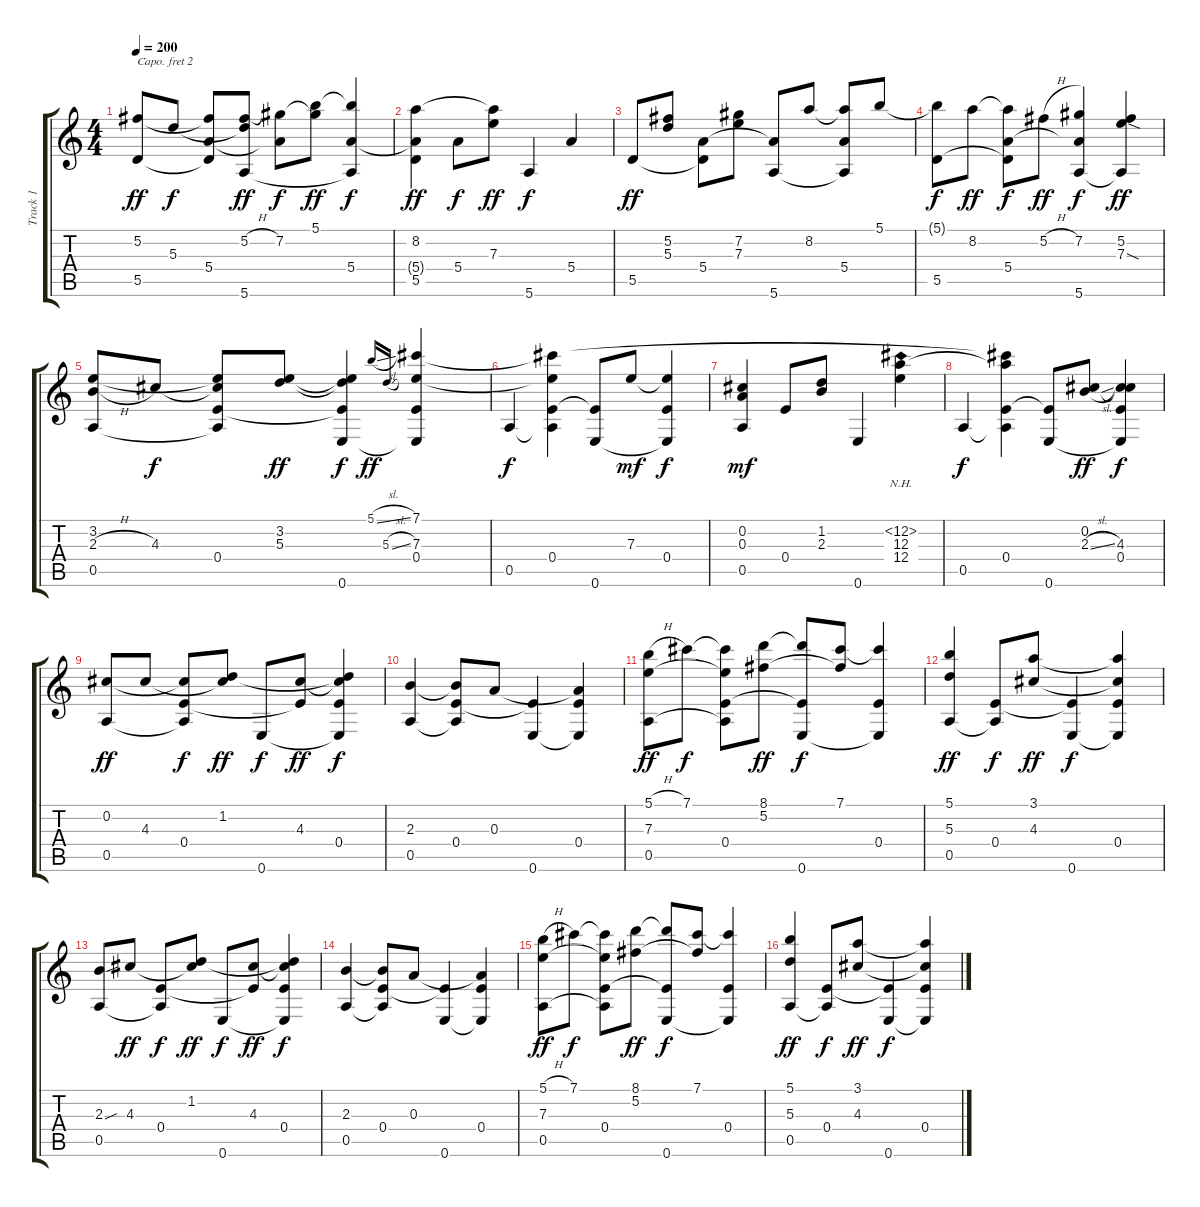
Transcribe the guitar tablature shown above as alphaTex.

\track ("Track 1" "Track 1") {instrument acousticguitarsteel}
\staff {score tabs}
\capo 2
\tuning (E4 B3 G3 D3 G2 D2) {hide}
\ts (4 4)
\tempo 200
\clef g2
\ks c
(5.2 5.5).8{dy ff} 5.3.8{dy f} (5.2{t} 5.4 5.5{t}).8 (5.2{h} 5.3{t} 5.6).8{dy ff} (7.2 5.4{t}).8{dy f} (5.1 7.2{t}).8{dy ff} (5.1{t} 5.4 5.6{t}).4{dy f} |
(8.2 5.4{t} 5.5).4{dy ff} 5.4.8{dy f} (8.2{t} 7.3).8{dy ff} 5.6.4{dy f} 5.4.4 |
5.5.8{dy ff} (5.2 5.3).8 (5.4 5.5{t}).8 (7.2 7.3).8 (5.4{t} 5.6).8 8.2.8 (8.2{t} 5.4 5.6{t}).8 5.1.8 |
(5.1{t} 5.5).8{dy f} 8.2.8{dy ff} (8.2{t} 5.4 5.5{t}).8{dy f} 5.2{h}.8{dy ff} (7.2 5.4{t} 5.6).4{dy f} (5.2 7.3{sod} 5.6{t}).4{dy ff} |
(3.2 2.3{h} 0.5).8 4.3.8{dy f} (3.2{t} 4.3{t} 0.4 0.5{t}).8 (3.2 5.3).8{dy ff} (3.2{t} 5.3{t} 0.4{t} 0.6).4{dy f} 5.1{sl}.16{gr onbeat dy ff} 5.3{sl}.16{gr onbeat} (7.1 7.3 0.4 0.6{t}).4 |
0.5.4{dy f} (7.1{t} 7.3{t} 0.4 0.5{t}).4 (0.4{t} 0.6).8 7.3.8{dy mf} (7.3{t} 0.4 0.6{t}).4{dy f} |
(0.2 0.3 0.5).4{dy mf} 0.4.8 (1.2 2.3).8 0.6.4 (12.2{nh} 12.3 12.4).4 |
0.5.4{dy f} (7.1{t} 12.3{t} 0.4 0.5{t}).4 (0.4{t} 0.6).8 (0.2 2.3{sl}).8{dy ff} (0.2{t} 4.3 0.4 0.6{t}).4{dy f} |
(0.2 0.5).8{dy ff} 4.3.8 (0.2{t} 0.4 0.5{t}).8{dy f} (1.2 4.3{t}).8{dy ff} 0.6.8{dy f} (4.3 0.4{t}).8{dy ff} (1.2{t} 4.3{t} 0.4 0.6{t}).4{dy f} |
(2.3 0.5).4 (2.3{t} 0.4 0.5{t}).8 0.3.8 (0.4{t} 0.6).4 (0.3{t} 0.4 0.6{t}).4 |
(5.1{h} 7.3 0.5).8{dy ff} 7.1.8{dy f} (7.1{t} 7.3{t} 0.4 0.5{t}).8 (8.1 5.2).8{dy ff} (8.1{t} 0.4{t} 0.6).8{dy f} (7.1 5.2{t}).8 (7.1{t} 0.4 0.6{t}).4 |
(5.1 5.3 0.5).4{dy ff} (0.4 0.5{t}).8{dy f} (3.1 4.3).8{dy ff} (0.4{t} 0.6).4{dy f} (3.1{t} 4.3{t} 0.4 0.6{t}).4 |
(2.3{sou} 0.5).8 4.3.8{dy ff} (0.4 0.5{t}).8{dy f} (1.2 4.3{t}).8{dy ff} 0.6.8{dy f} (4.3 0.4{t}).8{dy ff} (1.2{t} 4.3{t} 0.4 0.6{t}).4{dy f} |
(2.3 0.5).4 (2.3{t} 0.4 0.5{t}).8 0.3.8 (0.4{t} 0.6).4 (0.3{t} 0.4 0.6{t}).4 |
(5.1{h} 7.3 0.5).8{dy ff} 7.1.8{dy f} (7.1{t} 7.3{t} 0.4 0.5{t}).8 (8.1 5.2).8{dy ff} (8.1{t} 0.4{t} 0.6).8{dy f} (7.1 5.2{t}).8 (7.1{t} 0.4 0.6{t}).4 |
(5.1 5.3 0.5).4{dy ff} (0.4 0.5{t}).8{dy f} (3.1 4.3).8{dy ff} (0.4{t} 0.6).4{dy f} (3.1{t} 4.3{t} 0.4 0.6{t}).4
